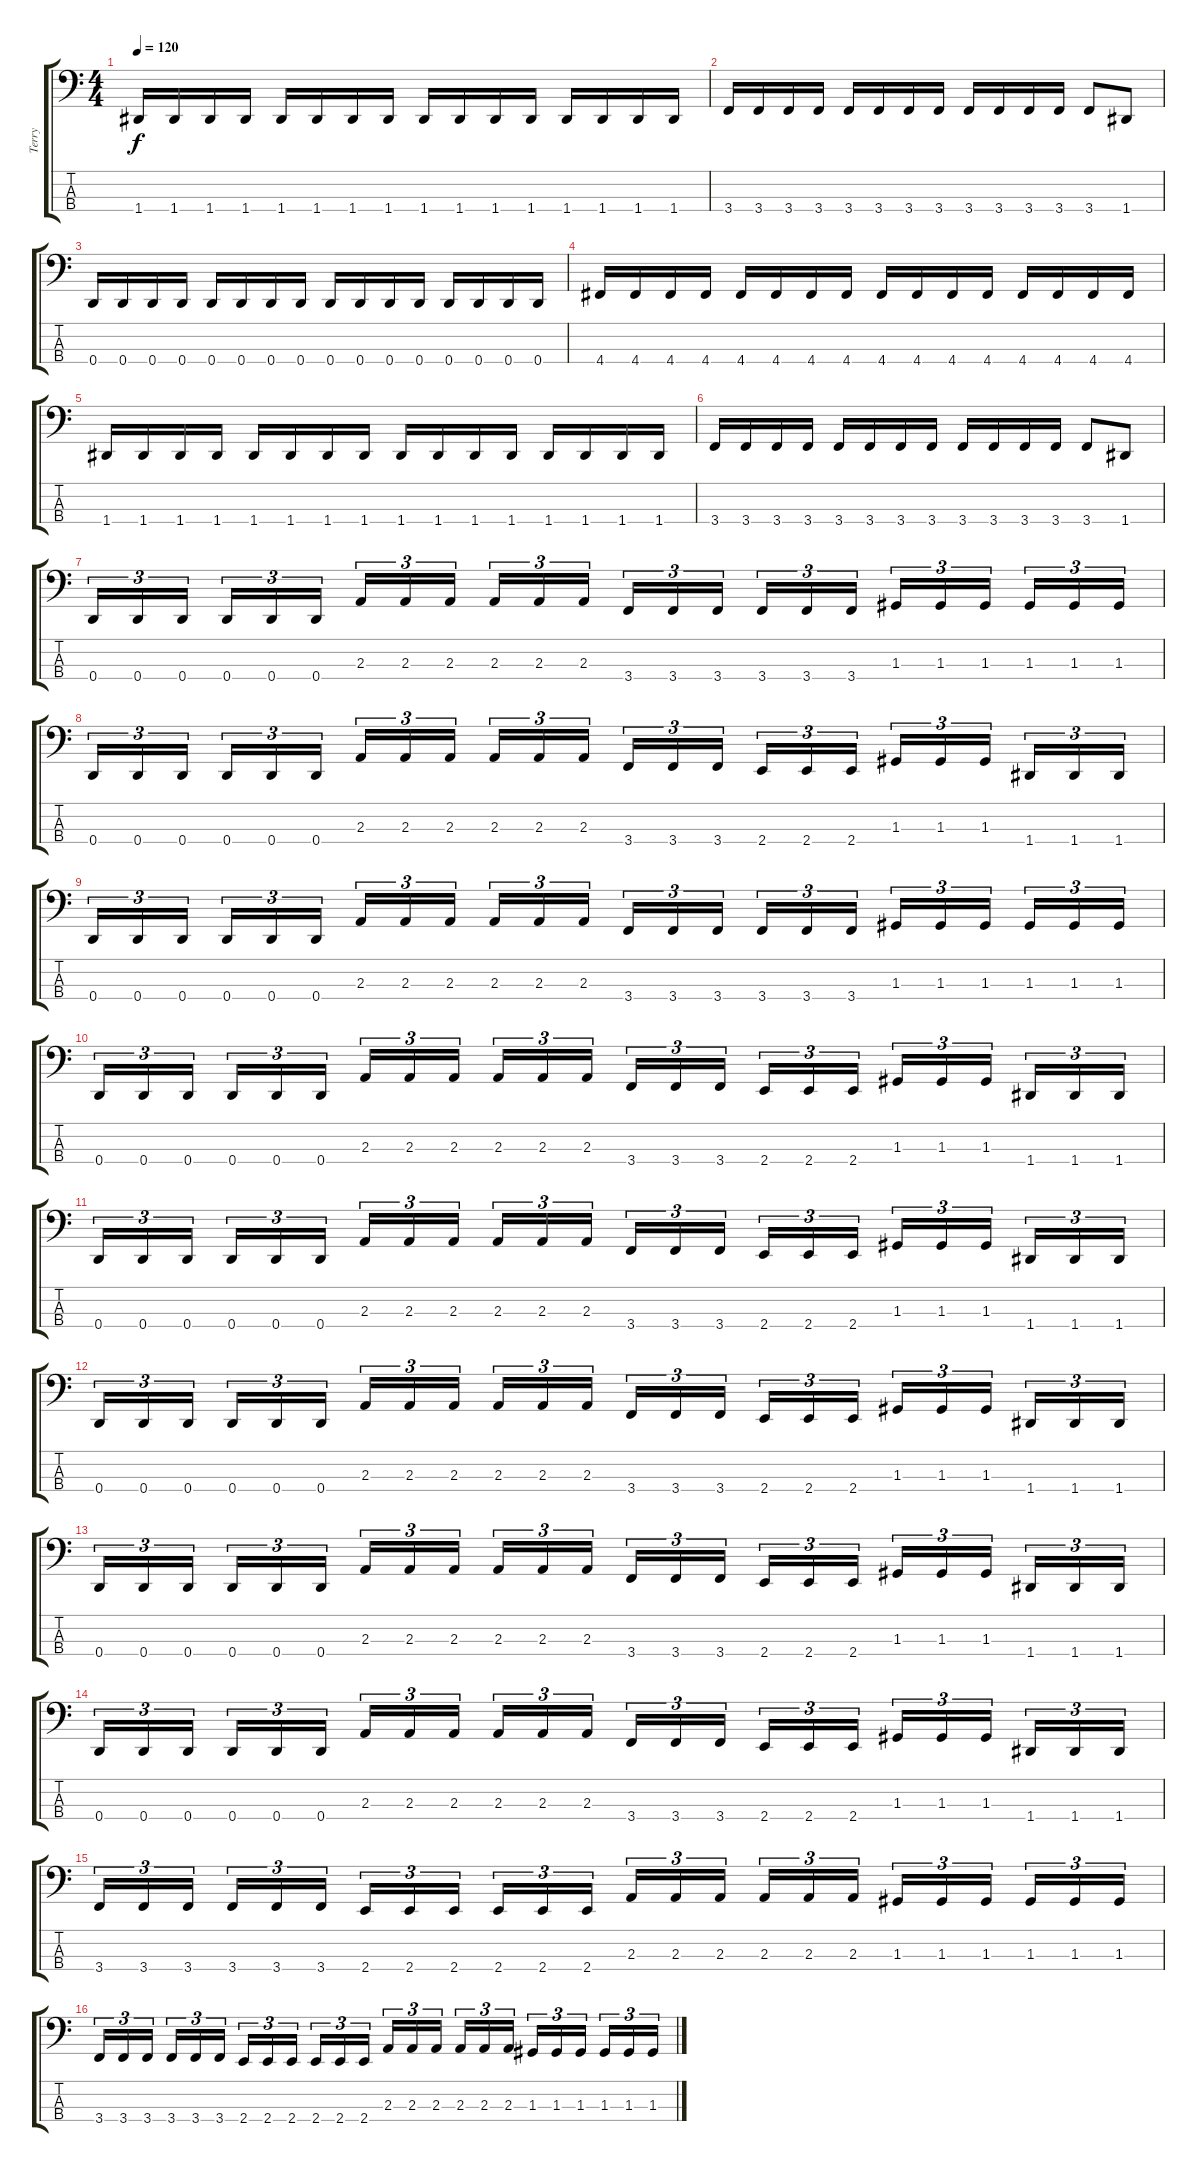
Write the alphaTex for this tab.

\track ("Terry" "Terry") {instrument electricbassfinger}
\staff {score tabs}
\tuning (F2 C2 G1 D1) {hide}
\ts (4 4)
\tempo 120
\clef f4
\ks c
1.4.16{dy f} 1.4.16 1.4.16 1.4.16 1.4.16 1.4.16 1.4.16 1.4.16 1.4.16 1.4.16 1.4.16 1.4.16 1.4.16 1.4.16 1.4.16 1.4.16 |
3.4.16 3.4.16 3.4.16 3.4.16 3.4.16 3.4.16 3.4.16 3.4.16 3.4.16 3.4.16 3.4.16 3.4.16 3.4.8 1.4.8 |
0.4.16 0.4.16 0.4.16 0.4.16 0.4.16 0.4.16 0.4.16 0.4.16 0.4.16 0.4.16 0.4.16 0.4.16 0.4.16 0.4.16 0.4.16 0.4.16 |
4.4.16 4.4.16 4.4.16 4.4.16 4.4.16 4.4.16 4.4.16 4.4.16 4.4.16 4.4.16 4.4.16 4.4.16 4.4.16 4.4.16 4.4.16 4.4.16 |
1.4.16 1.4.16 1.4.16 1.4.16 1.4.16 1.4.16 1.4.16 1.4.16 1.4.16 1.4.16 1.4.16 1.4.16 1.4.16 1.4.16 1.4.16 1.4.16 |
3.4.16 3.4.16 3.4.16 3.4.16 3.4.16 3.4.16 3.4.16 3.4.16 3.4.16 3.4.16 3.4.16 3.4.16 3.4.8 1.4.8 |
0.4.16{tu (3 2)} 0.4.16{tu (3 2)} 0.4.16{tu (3 2)} 0.4.16{tu (3 2)} 0.4.16{tu (3 2)} 0.4.16{tu (3 2)} 2.3.16{tu (3 2)} 2.3.16{tu (3 2)} 2.3.16{tu (3 2)} 2.3.16{tu (3 2)} 2.3.16{tu (3 2)} 2.3.16{tu (3 2)} 3.4.16{tu (3 2)} 3.4.16{tu (3 2)} 3.4.16{tu (3 2)} 3.4.16{tu (3 2)} 3.4.16{tu (3 2)} 3.4.16{tu (3 2)} 1.3.16{tu (3 2)} 1.3.16{tu (3 2)} 1.3.16{tu (3 2)} 1.3.16{tu (3 2)} 1.3.16{tu (3 2)} 1.3.16{tu (3 2)} |
0.4.16{tu (3 2)} 0.4.16{tu (3 2)} 0.4.16{tu (3 2)} 0.4.16{tu (3 2)} 0.4.16{tu (3 2)} 0.4.16{tu (3 2)} 2.3.16{tu (3 2)} 2.3.16{tu (3 2)} 2.3.16{tu (3 2)} 2.3.16{tu (3 2)} 2.3.16{tu (3 2)} 2.3.16{tu (3 2)} 3.4.16{tu (3 2)} 3.4.16{tu (3 2)} 3.4.16{tu (3 2)} 2.4.16{tu (3 2)} 2.4.16{tu (3 2)} 2.4.16{tu (3 2)} 1.3.16{tu (3 2)} 1.3.16{tu (3 2)} 1.3.16{tu (3 2)} 1.4.16{tu (3 2)} 1.4.16{tu (3 2)} 1.4.16{tu (3 2)} |
0.4.16{tu (3 2)} 0.4.16{tu (3 2)} 0.4.16{tu (3 2)} 0.4.16{tu (3 2)} 0.4.16{tu (3 2)} 0.4.16{tu (3 2)} 2.3.16{tu (3 2)} 2.3.16{tu (3 2)} 2.3.16{tu (3 2)} 2.3.16{tu (3 2)} 2.3.16{tu (3 2)} 2.3.16{tu (3 2)} 3.4.16{tu (3 2)} 3.4.16{tu (3 2)} 3.4.16{tu (3 2)} 3.4.16{tu (3 2)} 3.4.16{tu (3 2)} 3.4.16{tu (3 2)} 1.3.16{tu (3 2)} 1.3.16{tu (3 2)} 1.3.16{tu (3 2)} 1.3.16{tu (3 2)} 1.3.16{tu (3 2)} 1.3.16{tu (3 2)} |
0.4.16{tu (3 2)} 0.4.16{tu (3 2)} 0.4.16{tu (3 2)} 0.4.16{tu (3 2)} 0.4.16{tu (3 2)} 0.4.16{tu (3 2)} 2.3.16{tu (3 2)} 2.3.16{tu (3 2)} 2.3.16{tu (3 2)} 2.3.16{tu (3 2)} 2.3.16{tu (3 2)} 2.3.16{tu (3 2)} 3.4.16{tu (3 2)} 3.4.16{tu (3 2)} 3.4.16{tu (3 2)} 2.4.16{tu (3 2)} 2.4.16{tu (3 2)} 2.4.16{tu (3 2)} 1.3.16{tu (3 2)} 1.3.16{tu (3 2)} 1.3.16{tu (3 2)} 1.4.16{tu (3 2)} 1.4.16{tu (3 2)} 1.4.16{tu (3 2)} |
0.4.16{tu (3 2)} 0.4.16{tu (3 2)} 0.4.16{tu (3 2)} 0.4.16{tu (3 2)} 0.4.16{tu (3 2)} 0.4.16{tu (3 2)} 2.3.16{tu (3 2)} 2.3.16{tu (3 2)} 2.3.16{tu (3 2)} 2.3.16{tu (3 2)} 2.3.16{tu (3 2)} 2.3.16{tu (3 2)} 3.4.16{tu (3 2)} 3.4.16{tu (3 2)} 3.4.16{tu (3 2)} 2.4.16{tu (3 2)} 2.4.16{tu (3 2)} 2.4.16{tu (3 2)} 1.3.16{tu (3 2)} 1.3.16{tu (3 2)} 1.3.16{tu (3 2)} 1.4.16{tu (3 2)} 1.4.16{tu (3 2)} 1.4.16{tu (3 2)} |
0.4.16{tu (3 2)} 0.4.16{tu (3 2)} 0.4.16{tu (3 2)} 0.4.16{tu (3 2)} 0.4.16{tu (3 2)} 0.4.16{tu (3 2)} 2.3.16{tu (3 2)} 2.3.16{tu (3 2)} 2.3.16{tu (3 2)} 2.3.16{tu (3 2)} 2.3.16{tu (3 2)} 2.3.16{tu (3 2)} 3.4.16{tu (3 2)} 3.4.16{tu (3 2)} 3.4.16{tu (3 2)} 2.4.16{tu (3 2)} 2.4.16{tu (3 2)} 2.4.16{tu (3 2)} 1.3.16{tu (3 2)} 1.3.16{tu (3 2)} 1.3.16{tu (3 2)} 1.4.16{tu (3 2)} 1.4.16{tu (3 2)} 1.4.16{tu (3 2)} |
0.4.16{tu (3 2)} 0.4.16{tu (3 2)} 0.4.16{tu (3 2)} 0.4.16{tu (3 2)} 0.4.16{tu (3 2)} 0.4.16{tu (3 2)} 2.3.16{tu (3 2)} 2.3.16{tu (3 2)} 2.3.16{tu (3 2)} 2.3.16{tu (3 2)} 2.3.16{tu (3 2)} 2.3.16{tu (3 2)} 3.4.16{tu (3 2)} 3.4.16{tu (3 2)} 3.4.16{tu (3 2)} 2.4.16{tu (3 2)} 2.4.16{tu (3 2)} 2.4.16{tu (3 2)} 1.3.16{tu (3 2)} 1.3.16{tu (3 2)} 1.3.16{tu (3 2)} 1.4.16{tu (3 2)} 1.4.16{tu (3 2)} 1.4.16{tu (3 2)} |
0.4.16{tu (3 2)} 0.4.16{tu (3 2)} 0.4.16{tu (3 2)} 0.4.16{tu (3 2)} 0.4.16{tu (3 2)} 0.4.16{tu (3 2)} 2.3.16{tu (3 2)} 2.3.16{tu (3 2)} 2.3.16{tu (3 2)} 2.3.16{tu (3 2)} 2.3.16{tu (3 2)} 2.3.16{tu (3 2)} 3.4.16{tu (3 2)} 3.4.16{tu (3 2)} 3.4.16{tu (3 2)} 2.4.16{tu (3 2)} 2.4.16{tu (3 2)} 2.4.16{tu (3 2)} 1.3.16{tu (3 2)} 1.3.16{tu (3 2)} 1.3.16{tu (3 2)} 1.4.16{tu (3 2)} 1.4.16{tu (3 2)} 1.4.16{tu (3 2)} |
3.4.16{tu (3 2)} 3.4.16{tu (3 2)} 3.4.16{tu (3 2)} 3.4.16{tu (3 2)} 3.4.16{tu (3 2)} 3.4.16{tu (3 2)} 2.4.16{tu (3 2)} 2.4.16{tu (3 2)} 2.4.16{tu (3 2)} 2.4.16{tu (3 2)} 2.4.16{tu (3 2)} 2.4.16{tu (3 2)} 2.3.16{tu (3 2)} 2.3.16{tu (3 2)} 2.3.16{tu (3 2)} 2.3.16{tu (3 2)} 2.3.16{tu (3 2)} 2.3.16{tu (3 2)} 1.3.16{tu (3 2)} 1.3.16{tu (3 2)} 1.3.16{tu (3 2)} 1.3.16{tu (3 2)} 1.3.16{tu (3 2)} 1.3.16{tu (3 2)} |
3.4.16{tu (3 2)} 3.4.16{tu (3 2)} 3.4.16{tu (3 2)} 3.4.16{tu (3 2)} 3.4.16{tu (3 2)} 3.4.16{tu (3 2)} 2.4.16{tu (3 2)} 2.4.16{tu (3 2)} 2.4.16{tu (3 2)} 2.4.16{tu (3 2)} 2.4.16{tu (3 2)} 2.4.16{tu (3 2)} 2.3.16{tu (3 2)} 2.3.16{tu (3 2)} 2.3.16{tu (3 2)} 2.3.16{tu (3 2)} 2.3.16{tu (3 2)} 2.3.16{tu (3 2)} 1.3.16{tu (3 2)} 1.3.16{tu (3 2)} 1.3.16{tu (3 2)} 1.3.16{tu (3 2)} 1.3.16{tu (3 2)} 1.3.16{tu (3 2)}
